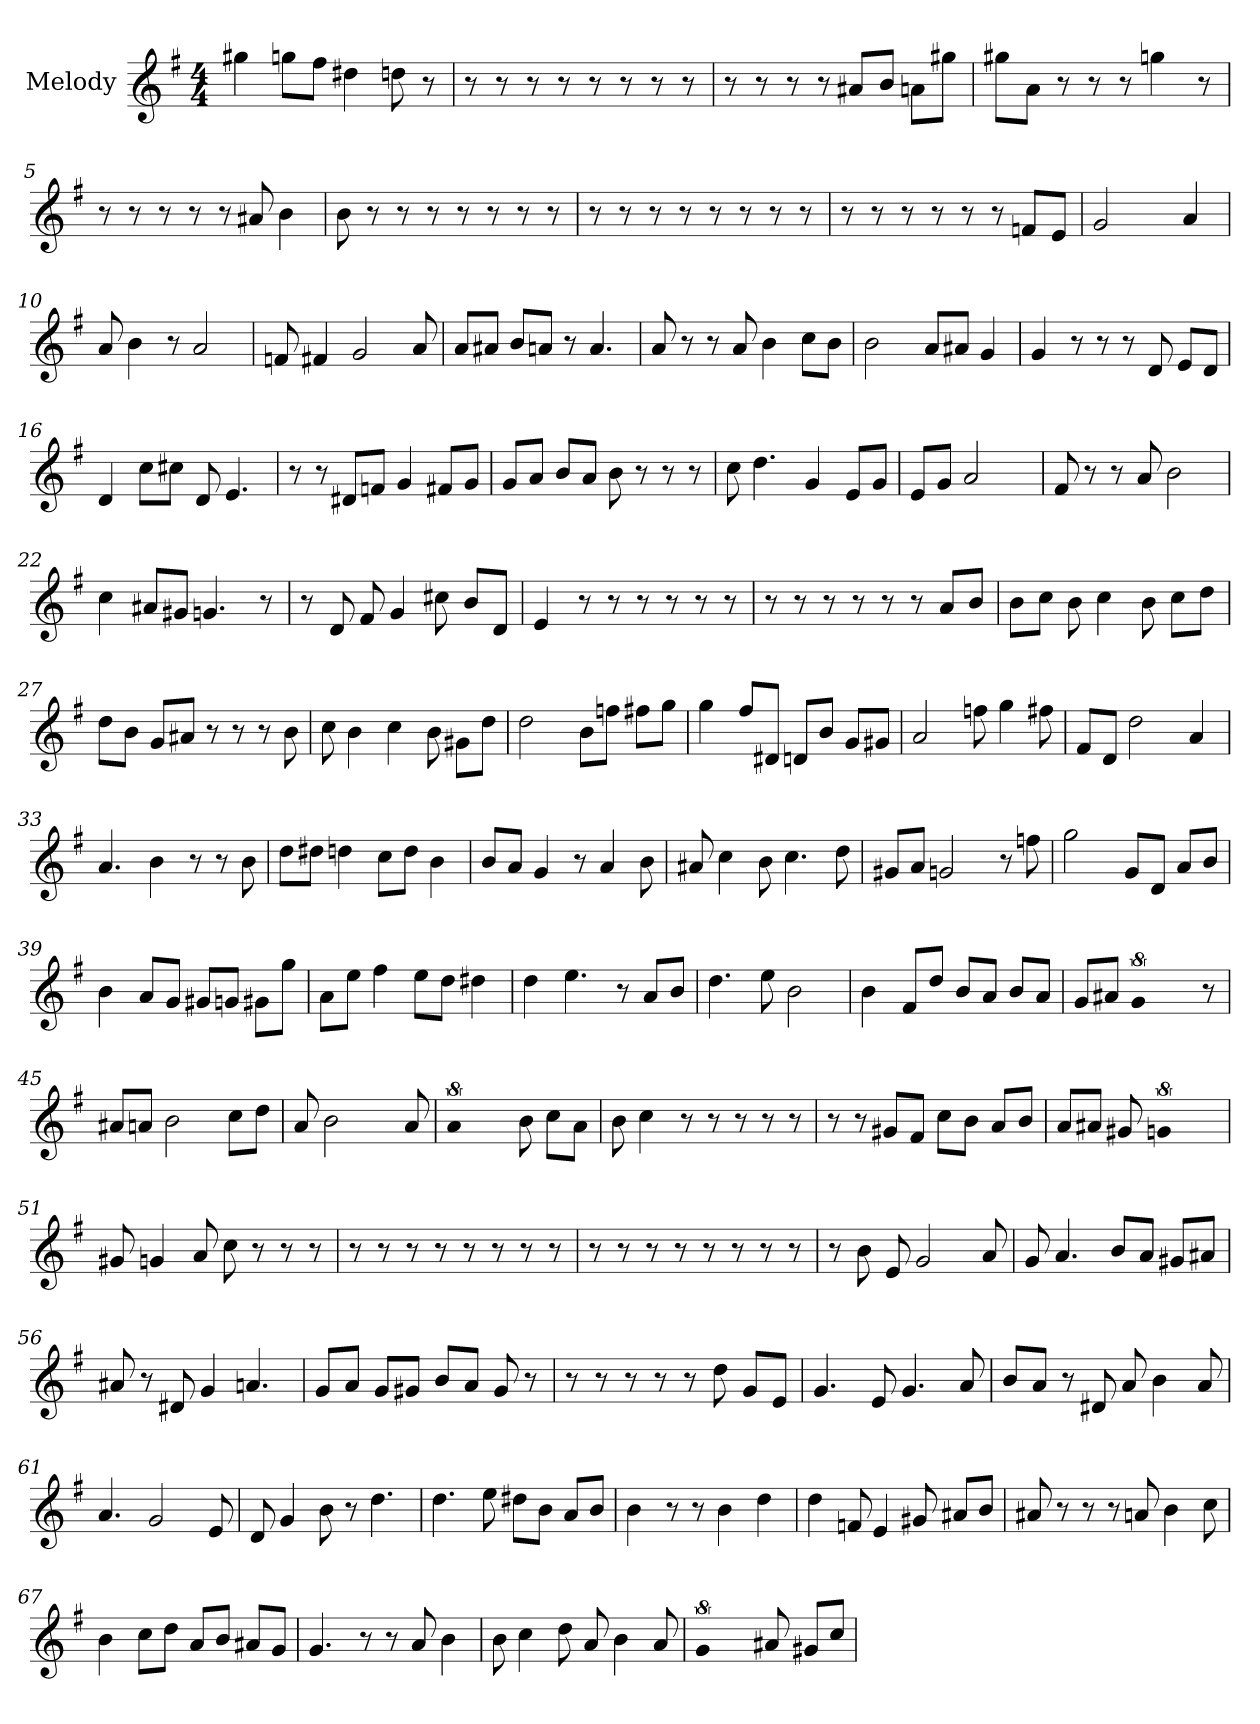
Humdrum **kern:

**kern
*part1
*staff1
*I"Melody
*clefG2
*k[f#]
*G:
*M4/4
*MM161
=1
4gg#
8gg\L
8ff#\J
4dd#
8dd
8r
=2
8r
8r
8r
8r
8r
8r
8r
8r
=3
8r
8r
8r
8r
8a#/L
8b/J
8a\L
8gg#\J
=4
8gg#\L
8a\J
8r
8r
8r
4gg
8r
=5
8r
8r
8r
8r
8r
8a#
4b
=6
8b
8r
8r
8r
8r
8r
8r
8r
=7
8r
8r
8r
8r
8r
8r
8r
8r
=8
8r
8r
8r
8r
8r
8r
8f/L
8e/J
=9
!LO:N:vis=2
2.g
4a
=10
8a
4b
8r
2a
=11
8f
4f#
2g
8a
=12
8a/L
8a#/J
8b/L
8a/J
8r
4.a
=13
8a
8r
8r
8a
4b
8cc\L
8b\J
=14
2b
8a/L
8a#/J
4g
=15
4g
8r
8r
8r
8d
8e/L
8d/J
=16
4d
8cc\L
8cc#\J
8d
4.e
=17
8r
8r
8d#/L
8f/J
4g
8f#/L
8g/J
=18
8g/L
8a/J
8b/L
8a/J
8b
8r
8r
8r
=19
8cc
4.dd
4g
8e/L
8g/J
=20
8e/L
8g/J
!LO:N:vis=2
2.a
=21
8f#
8r
8r
8a
2b
=22
4cc
8a#/L
8g#/J
4.g
8r
=23
8r
8d
8f#
4g
8cc#
8b/L
8d/J
=24
4e
8r
8r
8r
8r
8r
8r
=25
8r
8r
8r
8r
8r
8r
8a/L
8b/J
=26
8b\L
8cc\J
8b
4cc
8b
8cc\L
8dd\J
=27
8dd\L
8b\J
8g/L
8a#/J
8r
8r
8r
8b
=28
8cc
4b
4cc
8b
8g#\L
8dd\J
=29
2dd
8b\L
8ff\J
8ff#\L
8gg\J
=30
4gg
8ff#/L
8d#/J
8d/L
8b/J
8g/L
8g#/J
=31
2a
8ff
4gg
8ff#
=32
8f#/L
8d/J
2dd
4a
=33
4.a
4b
8r
8r
8b
=34
8dd\L
8dd#\J
4dd
8cc\L
8dd\J
4b
=35
8b/L
8a/J
4g
8r
4a
8b
=36
8a#
4cc
8b
4.cc
8dd
=37
8g#/L
8a/J
2g
8r
8ff
=38
2gg
8g/L
8d/J
8a/L
8b/J
=39
4b
8a/L
8g/J
8g#/L
8g/J
8g#\L
8gg\J
=40
8a\L
8ee\J
4ff#
8ee\L
8dd\J
4dd#
=41
4dd
4.ee
8r
8a/L
8b/J
=42
4.dd
8ee
2b
=43
4b
8f#/L
8dd/J
8b/L
8a/J
8b/L
8a/J
=44
8g/L
8a#/J
!LO:N:vis=2
8%5g
8r
=45
8a#/L
8a/J
2b
8cc\L
8dd\J
=46
8a
!LO:N:vis=2
2.b
8a
=47
!LO:N:vis=2
8%5a
8b
8cc\L
8a\J
=48
8b
4cc
8r
8r
8r
8r
8r
=49
8r
8r
8g#/L
8f#/J
8cc\L
8b\J
8a/L
8b/J
=50
8a/L
8a#/J
8g#
!LO:N:vis=2
8%5g
=51
8g#
4g
8a
8cc
8r
8r
8r
=52
8r
8r
8r
8r
8r
8r
8r
8r
=53
8r
8r
8r
8r
8r
8r
8r
8r
=54
8r
8b
8e
2g
8a
=55
8g
4.a
8b/L
8a/J
8g#/L
8a#/J
=56
8a#
8r
8d#
4g
4.a
=57
8g/L
8a/J
8g/L
8g#/J
8b/L
8a/J
8g#
8r
=58
8r
8r
8r
8r
8r
8dd
8g/L
8e/J
=59
4.g
8e
4.g
8a
=60
8b/L
8a/J
8r
8d#
8a
4b
8a
=61
4.a
2g
8e
=62
8d
4g
8b
8r
4.dd
=63
4.dd
8ee
8dd#\L
8b\J
8a/L
8b/J
=64
4b
8r
8r
4b
4dd
=65
4dd
8f
4e
8g#
8a#/L
8b/J
=66
8a#
8r
8r
8r
8a
4b
8cc
=67
4b
8cc\L
8dd\J
8a/L
8b/J
8a#/L
8g/J
=68
4.g
8r
8r
8a
4b
=69
8b
4cc
8dd
8a
4b
8a
=70
!LO:N:vis=2
8%5g
8a#
8g#/L
8cc/J
=
*-
